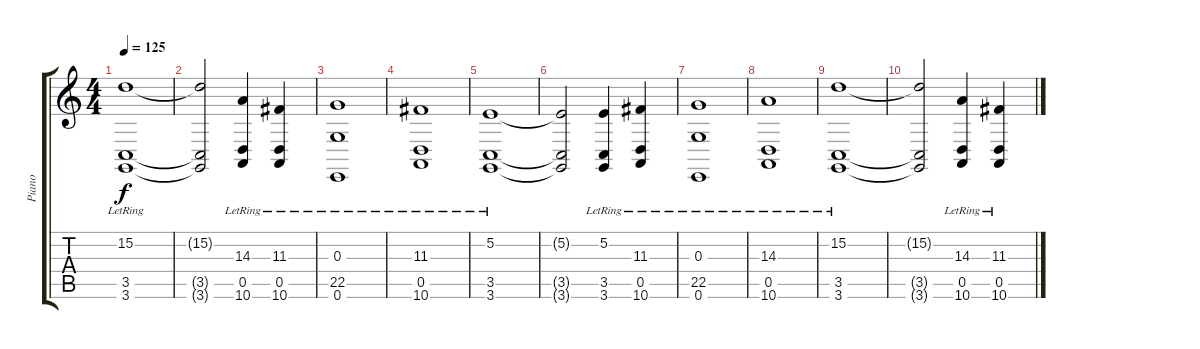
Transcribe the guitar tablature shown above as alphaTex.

\track ("Piano" "Piano") {instrument acousticgrandpiano}
\staff {score tabs}
\tuning (E4 B3 G3 D3 A2 E2) {hide}
\ts (4 4)
\tempo 125
\clef g2
\ks c
(15.2{lr} 3.5{lr} 3.6{lr}).1{dy f} |
(15.2{t} 3.5{t} 3.6{t}).2 (14.3 0.5{lr} 10.6{lr}).4 (11.3{lr} 0.5{lr} 10.6{lr}).4 |
(0.3{lr} 22.5{lr} 0.6{lr}).1 |
(11.3{lr} 0.5{lr} 10.6{lr}).1 |
(5.2{lr} 3.5{lr} 3.6{lr}).1 |
(5.2{t} 3.5{t} 3.6{t}).2 (5.2{lr} 3.5{lr} 3.6{lr}).4 (11.3{lr} 0.5{lr} 10.6{lr}).4 |
(0.3{lr} 22.5{lr} 0.6{lr}).1 |
(14.3{lr} 0.5{lr} 10.6{lr}).1 |
(15.2{lr} 3.5{lr} 3.6{lr}).1 |
(15.2{t} 3.5{t} 3.6{t}).2 (14.3 0.5{lr} 10.6{lr}).4 (11.3{lr} 0.5{lr} 10.6{lr}).4
